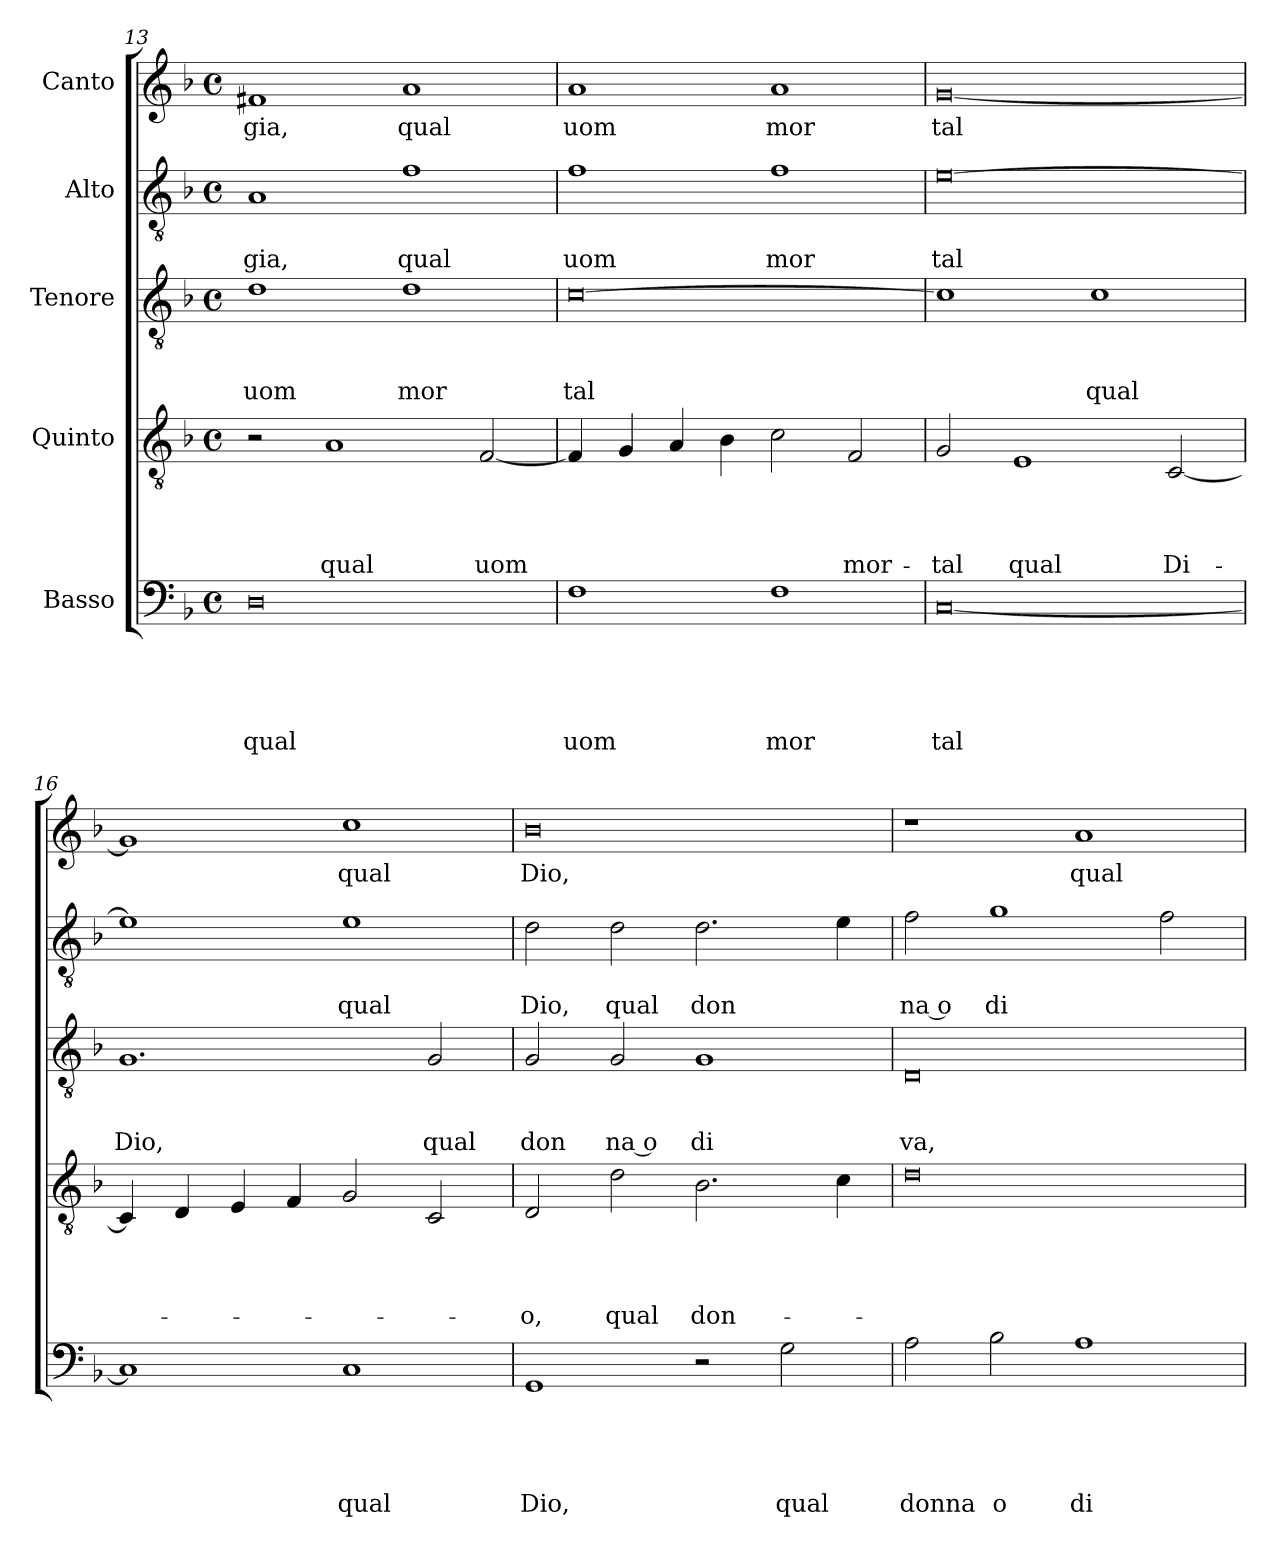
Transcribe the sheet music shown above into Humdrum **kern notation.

**kern	**text	**text	**text	**text	**text	**kern	**text	**text	**text	**text	**kern	**text	**text	**text	**kern	**text	**text	**kern	**text
*part5	*part5	*part5	*part5	*part5	*part5	*part4	*part4	*part4	*part4	*part4	*part3	*part3	*part3	*part3	*part2	*part2	*part2	*part1	*part1
*staff5	*staff5	*staff5	*staff5	*staff5	*staff5	*staff4	*staff4	*staff4	*staff4	*staff4	*staff3	*staff3	*staff3	*staff3	*staff2	*staff2	*staff2	*staff1	*staff1
*I"Basso	*	*	*	*	*	*I"Quinto	*	*	*	*	*I"Tenore	*	*	*	*I"Alto	*	*	*I"Canto	*
!!LO:LB:g=z
*clefF4	*	*	*	*	*	*clefGv2	*	*	*	*	*clefGv2	*	*	*	*clefGv2	*	*	*clefG2	*
*k[b-]	*	*	*	*	*	*k[b-]	*	*	*	*	*k[b-]	*	*	*	*k[b-]	*	*	*k[b-]	*
*F:	*	*	*	*	*	*F:	*	*	*	*	*F:	*	*	*	*F:	*	*	*F:	*
*M4/4	*	*	*	*	*	*M4/4	*	*	*	*	*M4/4	*	*	*	*M4/4	*	*	*M4/4	*
*met(c)	*	*	*	*	*	*met(c)	*	*	*	*	*met(c)	*	*	*	*met(c)	*	*	*met(c)	*
=13	=13	=13	=13	=13	=13	=13	=13	=13	=13	=13	=13	=13	=13	=13	=13	=13	=13	=13	=13
!	!	!	!	!	!LO:LY:b	!	!	!	!	!	!	!	!	!LO:LY:b	!	!	!LO:LY:b	!	!LO:LY:b
0D	.	.	.	.	qual	2r	.	.	.	.	1d	.	.	uom	1A	.	-gia,	1f#X	gia,
!	!	!	!	!	!	!	!	!	!	!LO:LY:b	!	!	!	!	!	!	!	!	!
.	.	.	.	.	.	1A	.	.	.	qual	.	.	.	.	.	.	.	.	.
!	!	!	!	!	!	!	!	!	!	!	!	!	!	!LO:LY:b	!	!	!LO:LY:b	!	!LO:LY:b
.	.	.	.	.	.	.	.	.	.	.	1d	.	.	mor	1f	.	qual	1a	qual
!	!	!	!	!	!	!	!	!	!	!LO:LY:b	!	!	!	!	!	!	!	!	!
.	.	.	.	.	.	[<2F/	.	.	.	uom	.	.	.	.	.	.	.	.	.
=14	=14	=14	=14	=14	=14	=14	=14	=14	=14	=14	=14	=14	=14	=14	=14	=14	=14	=14	=14
!	!	!	!	!	!LO:LY:b	!	!	!	!	!	!	!	!	!LO:LY:b	!	!	!LO:LY:b	!	!LO:LY:b
1F	.	.	.	.	uom	4F/]	.	.	.	.	[>0c	.	.	tal	1f	.	uom	1a	uom
.	.	.	.	.	.	4G/	.	.	.	.	.	.	.	.	.	.	.	.	.
.	.	.	.	.	.	4A/	.	.	.	.	.	.	.	.	.	.	.	.	.
.	.	.	.	.	.	4B-\	.	.	.	.	.	.	.	.	.	.	.	.	.
!	!	!	!	!	!LO:LY:b	!	!	!	!	!	!	!	!	!	!	!	!LO:LY:b	!	!LO:LY:b
1F	.	.	.	.	mor	2c\	.	.	.	.	.	.	.	.	1f	.	mor	1a	mor
!	!	!	!	!	!	!	!	!	!	!LO:LY:b	!	!	!	!	!	!	!	!	!
.	.	.	.	.	.	2F/	.	.	.	mor-	.	.	.	.	.	.	.	.	.
=15	=15	=15	=15	=15	=15	=15	=15	=15	=15	=15	=15	=15	=15	=15	=15	=15	=15	=15	=15
!	!	!	!	!	!LO:LY:b	!	!	!	!	!LO:LY:b	!	!	!	!	!	!	!LO:LY:b	!	!LO:LY:b
[<0C	.	.	.	.	tal	2G/	.	.	.	-tal	1c]	.	.	.	[>0e	.	tal	[<0g	tal
!	!	!	!	!	!	!	!	!	!	!LO:LY:b	!	!	!	!	!	!	!	!	!
.	.	.	.	.	.	1E	.	.	.	qual	.	.	.	.	.	.	.	.	.
!	!	!	!	!	!	!	!	!	!	!	!	!	!	!LO:LY:b	!	!	!	!	!
.	.	.	.	.	.	.	.	.	.	.	1c	.	.	qual	.	.	.	.	.
!	!	!	!	!	!	!	!	!	!	!LO:LY:b	!	!	!	!	!	!	!	!	!
.	.	.	.	.	.	[<2C/	.	.	.	Di-	.	.	.	.	.	.	.	.	.
=16	=16	=16	=16	=16	=16	=16	=16	=16	=16	=16	=16	=16	=16	=16	=16	=16	=16	=16	=16
!	!	!	!	!	!	!	!	!	!	!	!	!	!	!LO:LY:b	!	!	!	!	!
1C]	.	.	.	.	.	4C/]	.	.	.	.	1.G	.	.	Dio,	1e]	.	.	1g]	.
.	.	.	.	.	.	4D/	.	.	.	.	.	.	.	.	.	.	.	.	.
.	.	.	.	.	.	4E/	.	.	.	.	.	.	.	.	.	.	.	.	.
.	.	.	.	.	.	4F/	.	.	.	.	.	.	.	.	.	.	.	.	.
!	!	!	!	!	!LO:LY:b	!	!	!	!	!	!	!	!	!	!	!	!LO:LY:b	!	!LO:LY:b
1C	.	.	.	.	qual	2G/	.	.	.	.	.	.	.	.	1e	.	qual	1cc	qual
!	!	!	!	!	!	!	!	!	!	!	!	!	!	!LO:LY:b	!	!	!	!	!
.	.	.	.	.	.	2C/	.	.	.	.	2G/	.	.	qual	.	.	.	.	.
=17	=17	=17	=17	=17	=17	=17	=17	=17	=17	=17	=17	=17	=17	=17	=17	=17	=17	=17	=17
!	!	!	!	!	!LO:LY:b	!	!	!	!	!LO:LY:b	!	!	!	!LO:LY:b	!	!	!LO:LY:b	!	!LO:LY:b
1GG	.	.	.	.	Dio,	2D/	.	.	.	-o,	2G/	.	.	don	2d\	.	Dio,	0b-	Dio,
!	!	!	!	!	!	!	!	!	!	!LO:LY:b	!	!	!	!LO:LY:b:rj	!	!	!LO:LY:b	!	!
.	.	.	.	.	.	2d\	.	.	.	qual	2G/	.	.	na o	2d\	.	qual	.	.
!	!	!	!	!	!	!	!	!	!	!LO:LY:b	!	!	!	!LO:LY:b	!	!	!LO:LY:b	!	!
2r	.	.	.	.	.	2.B-\	.	.	.	don-	1G	.	.	di	2.d\	.	don	.	.
!	!	!	!	!	!LO:LY:b	!	!	!	!	!	!	!	!	!	!	!	!	!	!
2G\	.	.	.	.	qual	.	.	.	.	.	.	.	.	.	.	.	.	.	.
.	.	.	.	.	.	4c\	.	.	.	.	.	.	.	.	4e\	.	.	.	.
=18	=18	=18	=18	=18	=18	=18	=18	=18	=18	=18	=18	=18	=18	=18	=18	=18	=18	=18	=18
!	!	!	!	!	!LO:LY:b	!	!	!	!	!	!	!	!	!LO:LY:b	!	!	!LO:LY:b:rj	!	!
2A\	.	.	.	.	donna	0d	.	.	.	.	0D	.	.	va,	2f\	.	na o	1r	.
!	!	!	!	!	!LO:LY:b	!	!	!	!	!	!	!	!	!	!	!	!LO:LY:b	!	!
2B-\	.	.	.	.	o	.	.	.	.	.	.	.	.	.	1g	.	di	.	.
!	!	!	!	!	!LO:LY:b	!	!	!	!	!	!	!	!	!	!	!	!	!	!LO:LY:b
1A	.	.	.	.	di	.	.	.	.	.	.	.	.	.	.	.	.	1a	qual
.	.	.	.	.	.	.	.	.	.	.	.	.	.	.	2f\	.	.	.	.
=	=	=	=	=	=	=	=	=	=	=	=	=	=	=	=	=	=	=	=
*-	*-	*-	*-	*-	*-	*-	*-	*-	*-	*-	*-	*-	*-	*-	*-	*-	*-	*-	*-
